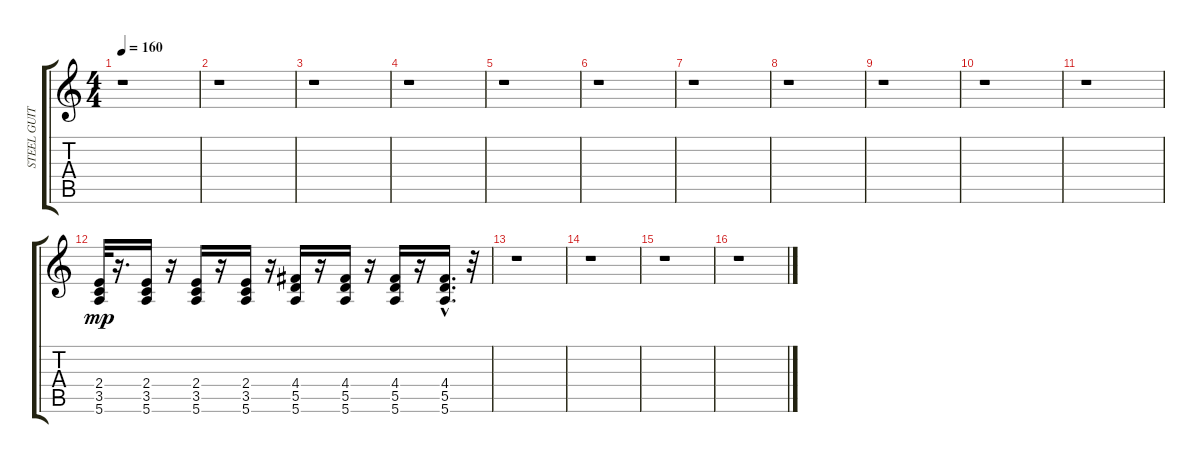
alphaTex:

\track ("STEEL GUITAR" "STEEL GUIT") {instrument acousticguitarsteel}
\staff {score tabs}
\tuning (E4 B3 G3 D3 A2 E2) {hide}
\ts (4 4)
\tempo 160
\clef g2
\ks c
r.1{dy mp instrument acousticguitarsteel} |
r.1 |
r.1 |
r.1 |
r.1 |
r.1 |
r.1 |
r.1 |
r.1 |
r.1 |
r.1 |
(2.4 3.5 5.6).32 r.16{d} (2.4 3.5 5.6).16 r.16 (2.4 3.5 5.6).16 r.16 (2.4 3.5 5.6).16 r.16 (4.4 5.5 5.6).16 r.16 (4.4 5.5 5.6).16 r.16 (4.4 5.5 5.6).16 r.16 (4.4{hac} 5.5{hac} 5.6{hac}).16{d} r.32 |
r.1 |
r.1 |
r.1 |
r.1
